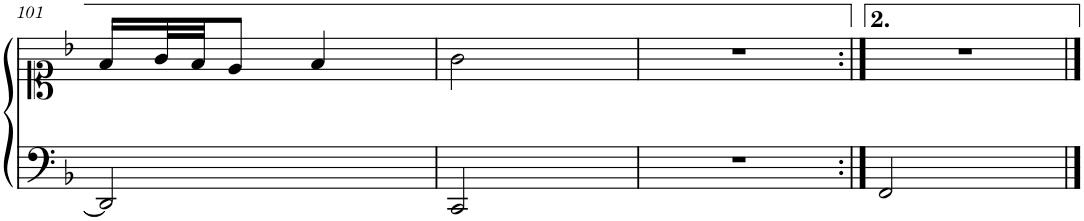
**kern	**kern
*part1	*part1
*staff2	*staff1
*I"Bb Clarinet	*
*I'Bb Cl.	*
!!LO:PB:g=z
*clefF4	*clefC1
*Trd1c2	*Trd1c2
*k[b-]	*k[b-]
*M2/4	*M2/4
=101	=101
2DD/]	16f/LL
.	32g/L
.	32f/JJ
.	8e/J
.	4f/
=102	=102
2CC/	2g\
=103	=103
2r	2r
=104:|!	=104:|!
2FF/	2r
==	==
*-	*-
